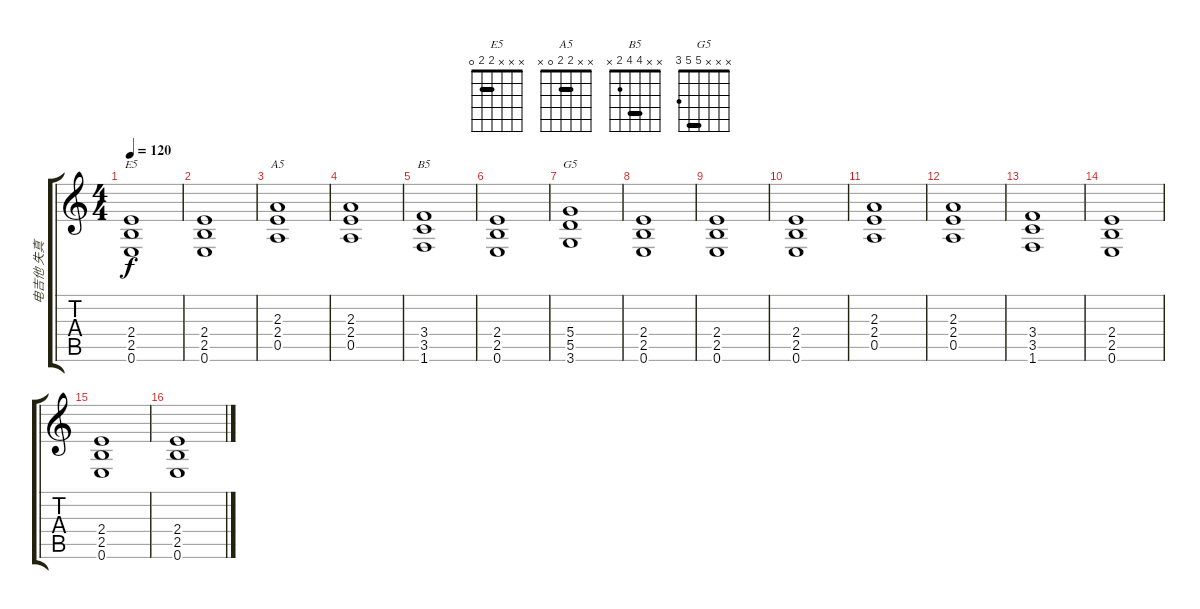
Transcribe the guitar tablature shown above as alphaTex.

\track ("电吉他 失真" "电吉他 失真") {instrument distortionguitar}
\staff {score tabs}
\tuning (E4 B3 G3 D3 A2 E2) {hide}
\chord ("E5" x x x 2 2 0) {barre 2}
\chord ("A5" x x 2 2 0 x) {barre 2}
\chord ("B5" x x 4 4 2 x) {barre 4}
\chord ("G5" x x x 5 5 3) {barre 5}
\ts (4 4)
\tempo 120
\clef g2
\ks c
(2.4 2.5 0.6).1{ch "E5" dy f} |
(2.4 2.5 0.6).1 |
(2.3 2.4 0.5).1{ch "A5"} |
(2.3 2.4 0.5).1 |
(3.4 3.5 1.6).1{ch "B5"} |
(2.4 2.5 0.6).1 |
(5.4 5.5 3.6).1{ch "G5"} |
(2.4 2.5 0.6).1 |
(2.4 2.5 0.6).1 |
(2.4 2.5 0.6).1 |
(2.3 2.4 0.5).1 |
(2.3 2.4 0.5).1 |
(3.4 3.5 1.6).1 |
(2.4 2.5 0.6).1 |
(2.4 2.5 0.6).1 |
(2.4 2.5 0.6).1
